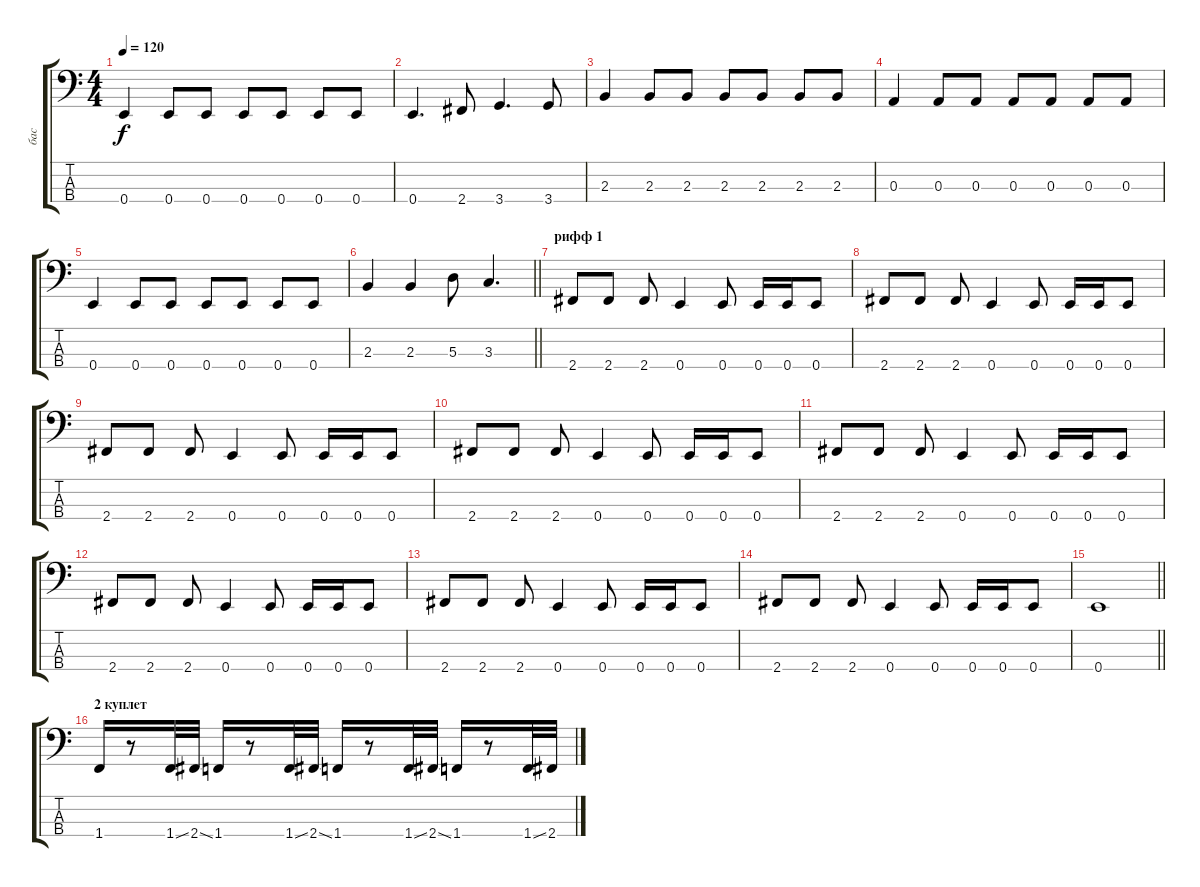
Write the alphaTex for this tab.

\track ("бас" "бас") {instrument electricbassfinger}
\staff {score tabs}
\tuning (G2 D2 A1 E1) {hide}
\ts (4 4)
\tempo 120
\clef f4
\ks c
0.4.4{dy f} 0.4.8 0.4.8 0.4.8 0.4.8 0.4.8 0.4.8 |
0.4.4{d} 2.4.8 3.4.4{d} 3.4.8 |
2.3.4 2.3.8 2.3.8 2.3.8 2.3.8 2.3.8 2.3.8 |
0.3.4 0.3.8 0.3.8 0.3.8 0.3.8 0.3.8 0.3.8 |
0.4.4 0.4.8 0.4.8 0.4.8 0.4.8 0.4.8 0.4.8 |
\barLineRight lightlight
2.3.4 2.3.4 5.3.8 3.3.4{d} |
\section ("" "рифф 1")
2.4.8 2.4.8 2.4.8 0.4.4 0.4.8 0.4.16 0.4.16 0.4.8 |
2.4.8 2.4.8 2.4.8 0.4.4 0.4.8 0.4.16 0.4.16 0.4.8 |
2.4.8 2.4.8 2.4.8 0.4.4 0.4.8 0.4.16 0.4.16 0.4.8 |
2.4.8 2.4.8 2.4.8 0.4.4 0.4.8 0.4.16 0.4.16 0.4.8 |
2.4.8 2.4.8 2.4.8 0.4.4 0.4.8 0.4.16 0.4.16 0.4.8 |
2.4.8 2.4.8 2.4.8 0.4.4 0.4.8 0.4.16 0.4.16 0.4.8 |
2.4.8 2.4.8 2.4.8 0.4.4 0.4.8 0.4.16 0.4.16 0.4.8 |
2.4.8 2.4.8 2.4.8 0.4.4 0.4.8 0.4.16 0.4.16 0.4.8 |
\barLineRight lightlight
0.4.1 |
\section ("" "2 куплет")
1.4.16 r.8 1.4{ss}.32 2.4{ss}.32 1.4.16 r.8 1.4{ss}.32 2.4{ss}.32 1.4.16 r.8 1.4{ss}.32 2.4{ss}.32 1.4.16 r.8 1.4{ss}.32 2.4{ss}.32
